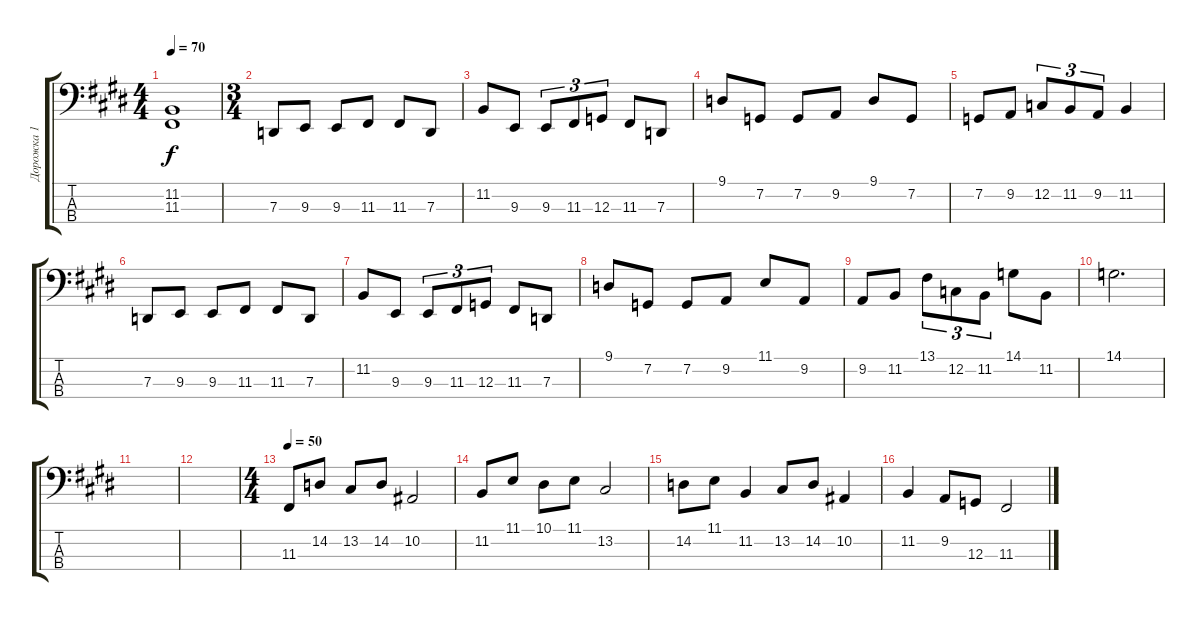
\track ("Дорожка 1" "Дорожка 1") {instrument viola}
\staff {score tabs}
\tuning (F2 C2 G1 D1) {hide}
\ts (4 4)
\tempo 70
\clef f4
\ks e
(11.2 11.3).1{dy f} |
\ts (3 4)
7.3.8 9.3.8 9.3.8 11.3.8 11.3.8 7.3.8 |
11.2.8 9.3.8 9.3.8{tu (3 2)} 11.3.8{tu (3 2)} 12.3.8{tu (3 2)} 11.3.8 7.3.8 |
9.1.8 7.2.8 7.2.8 9.2.8 9.1.8 7.2.8 |
7.2.8 9.2.8 12.2.8{tu (3 2)} 11.2.8{tu (3 2)} 9.2.8{tu (3 2)} 11.2.4 |
7.3.8 9.3.8 9.3.8 11.3.8 11.3.8 7.3.8 |
11.2.8 9.3.8 9.3.8{tu (3 2)} 11.3.8{tu (3 2)} 12.3.8{tu (3 2)} 11.3.8 7.3.8 |
9.1.8 7.2.8 7.2.8 9.2.8 11.1.8 9.2.8 |
9.2.8 11.2.8 13.1.8{tu (3 2)} 12.2.8{tu (3 2)} 11.2.8{tu (3 2)} 14.1.8 11.2.8 |
14.1.2{d} |
|
|
\ts (4 4)
\tempo 50
11.3.8 14.2.8 13.2.8 14.2.8 10.2.2 |
11.2.8 11.1.8 10.1.8 11.1.8 13.2.2 |
14.2.8 11.1.8 11.2.4 13.2.8 14.2.8 10.2.4 |
11.2.4 9.2.8 12.3.8 11.3.2
